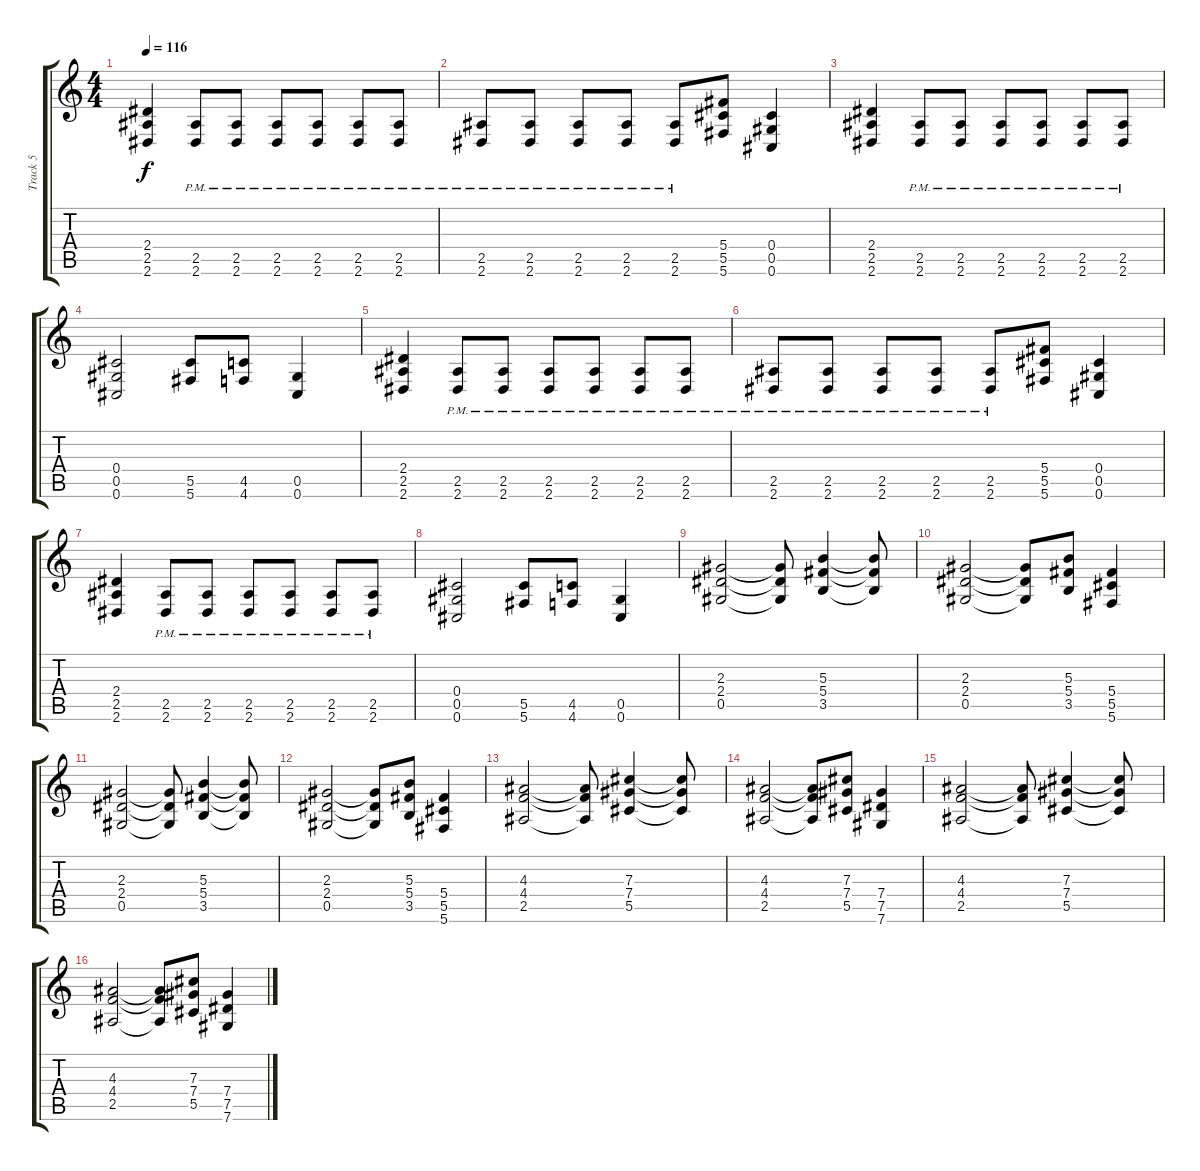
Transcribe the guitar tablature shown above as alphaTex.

\track ("Track 5" "Track 5") {instrument distortionguitar}
\staff {score tabs}
\tuning (Eb4 Bb3 Gb3 Db3 Ab2 Db2) {hide}
\ts (4 4)
\tempo 116
\clef g2
\ks c
(2.4 2.5 2.6).4{dy f} (2.5{pm} 2.6{pm}).8 (2.5{pm} 2.6{pm}).8 (2.5{pm} 2.6{pm}).8 (2.5{pm} 2.6{pm}).8 (2.5{pm} 2.6{pm}).8 (2.5{pm} 2.6{pm}).8 |
(2.5{pm} 2.6{pm}).8 (2.5{pm} 2.6{pm}).8 (2.5{pm} 2.6{pm}).8 (2.5{pm} 2.6{pm}).8 (2.5{pm} 2.6{pm}).8 (5.4 5.5 5.6).8 (0.4 0.5 0.6).4 |
(2.4 2.5 2.6).4 (2.5{pm} 2.6{pm}).8 (2.5{pm} 2.6{pm}).8 (2.5{pm} 2.6{pm}).8 (2.5{pm} 2.6{pm}).8 (2.5{pm} 2.6{pm}).8 (2.5{pm} 2.6{pm}).8 |
(0.4 0.5 0.6).2 (5.5 5.6).8 (4.5 4.6).8 (0.5 0.6).4 |
(2.4 2.5 2.6).4 (2.5{pm} 2.6{pm}).8 (2.5{pm} 2.6{pm}).8 (2.5{pm} 2.6{pm}).8 (2.5{pm} 2.6{pm}).8 (2.5{pm} 2.6{pm}).8 (2.5{pm} 2.6{pm}).8 |
(2.5{pm} 2.6{pm}).8 (2.5{pm} 2.6{pm}).8 (2.5{pm} 2.6{pm}).8 (2.5{pm} 2.6{pm}).8 (2.5{pm} 2.6{pm}).8 (5.4 5.5 5.6).8 (0.4 0.5 0.6).4 |
(2.4 2.5 2.6).4 (2.5{pm} 2.6{pm}).8 (2.5{pm} 2.6{pm}).8 (2.5{pm} 2.6{pm}).8 (2.5{pm} 2.6{pm}).8 (2.5{pm} 2.6{pm}).8 (2.5{pm} 2.6{pm}).8 |
(0.4 0.5 0.6).2 (5.5 5.6).8 (4.5 4.6).8 (0.5 0.6).4 |
(2.3 2.4 0.5).2 (2.3{t} 2.4{t} 0.5{t}).8 (5.3 5.4 3.5).4 (5.3{t} 5.4{t} 3.5{t}).8 |
(2.3 2.4 0.5).2 (2.3{t} 2.4{t} 0.5{t}).8 (5.3 5.4 3.5).8 (5.4 5.5 5.6).4 |
(2.3 2.4 0.5).2 (2.3{t} 2.4{t} 0.5{t}).8 (5.3 5.4 3.5).4 (5.3{t} 5.4{t} 3.5{t}).8 |
(2.3 2.4 0.5).2 (2.3{t} 2.4{t} 0.5{t}).8 (5.3 5.4 3.5).8 (5.4 5.5 5.6).4 |
(4.3 4.4 2.5).2 (4.3{t} 4.4{t} 2.5{t}).8 (7.3 7.4 5.5).4 (7.3{t} 7.4{t} 5.5{t}).8 |
(4.3 4.4 2.5).2 (4.3{t} 4.4{t} 2.5{t}).8 (7.3 7.4 5.5).8 (7.4 7.5 7.6).4 |
(4.3 4.4 2.5).2 (4.3{t} 4.4{t} 2.5{t}).8 (7.3 7.4 5.5).4 (7.3{t} 7.4{t} 5.5{t}).8 |
(4.3 4.4 2.5).2 (4.3{t} 4.4{t} 2.5{t}).8 (7.3 7.4 5.5).8 (7.4 7.5 7.6).4
